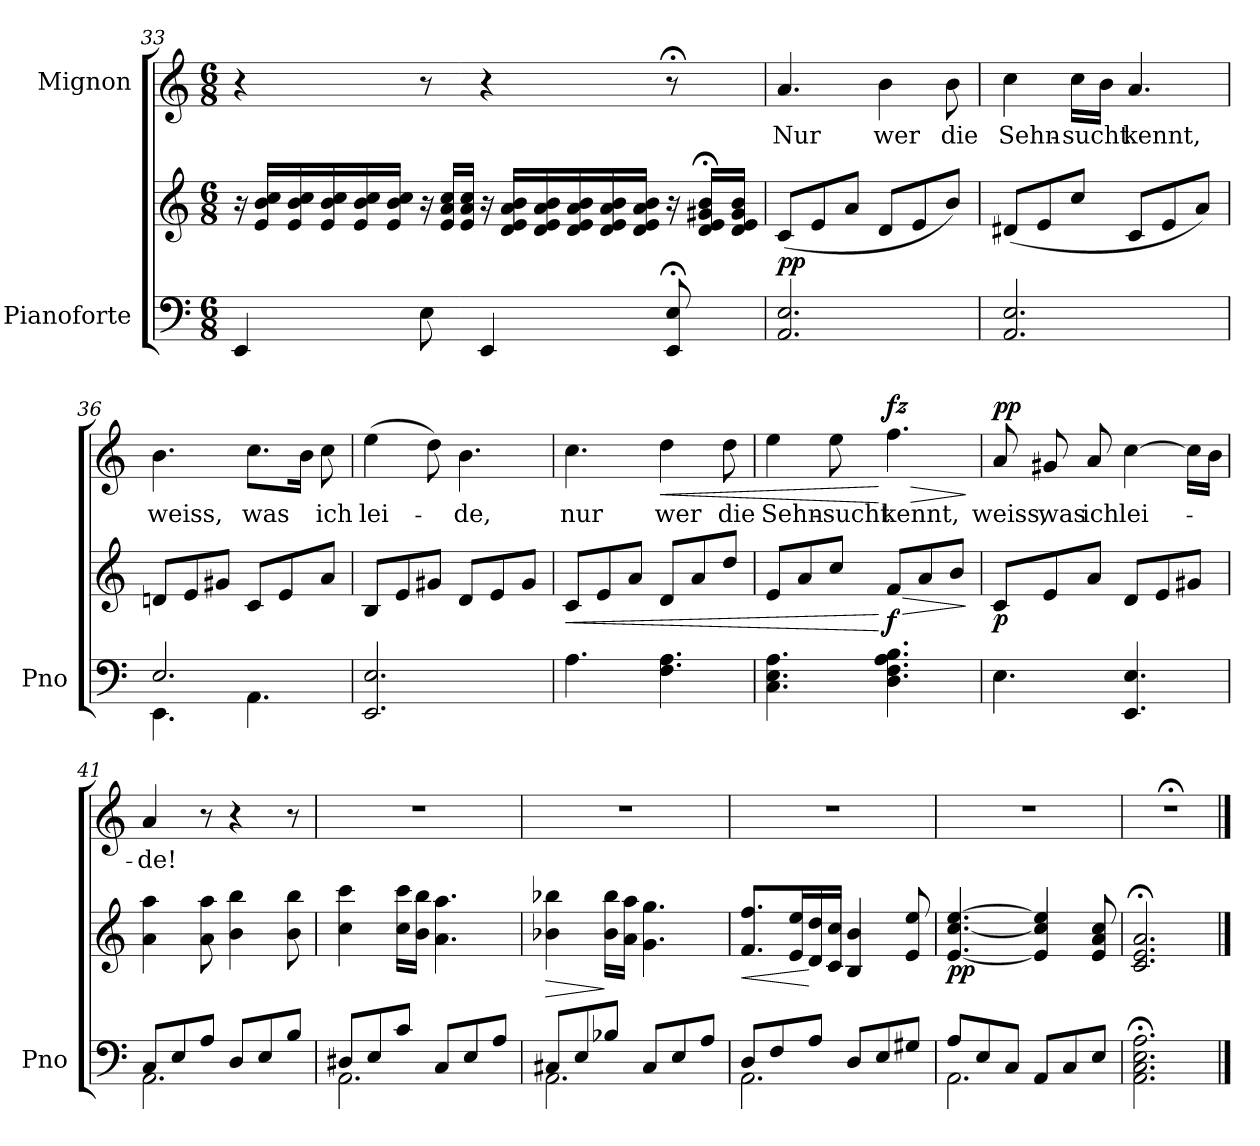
**kern	**kern	**dynam	**kern	**text	**dynam
*part2	*part2	*part2	*part1	*part1	*part1
*staff3	*staff2	*staff2/3	*staff1	*staff1	*staff1
*I"Pianoforte	*	*	*I"Mignon	*	*
*I'Pno	*	*	*	*	*
*clefF4	*clefG2	*	*clefG2	*	*
*k[]	*k[]	*	*k[]	*	*
*M6/8	*M6/8	*	*M6/8	*	*
*	*Xtuplet	*	*	*	*
=33	=33	=33	=33	=33	=33
4EE/	24r	.	4r	.	.
.	24e/ 24b/ 24cc/LL	.	.	.	.
.	24e/ 24b/ 24cc/	.	.	.	.
.	24e/ 24b/ 24cc/	.	.	.	.
.	24e/ 24b/ 24cc/	.	.	.	.
.	24e/ 24b/ 24cc/JJ	.	.	.	.
8E\	24r	.	8r	.	.
.	24e/ 24a/ 24cc/LL	.	.	.	.
.	24e/ 24a/ 24cc/JJ	.	.	.	.
4EE/	24r	.	4r	.	.
.	24d/ 24e/ 24a/ 24b/LL	.	.	.	.
.	24d/ 24e/ 24a/ 24b/	.	.	.	.
.	24d/ 24e/ 24a/ 24b/	.	.	.	.
.	24d/ 24e/ 24a/ 24b/	.	.	.	.
.	24d/ 24e/ 24a/ 24b/JJ	.	.	.	.
8EE/;< 8E/;<	24r	.	8r;<	.	.
.	24d/;< 24e/;< 24g#X/;< 24b/;<LL	.	.	.	.
.	24d/ 24e/ 24g#/ 24b/JJ	.	.	.	.
=34	=34	=34	=34	=34	=34
!	!	!LO:DY:a=2	!	!LO:LY:b	!
2.AA/ 2.E/	(8c/L	pp	4.a/	Nur	.
.	8e/	.	.	.	.
.	8a/J	.	.	.	.
!	!	!	!	!LO:LY:b	!
.	8d/L	.	4b\	wer	.
.	8e/	.	.	.	.
!	!	!	!	!LO:LY:b	!
.	8b/J)	.	8b\	die	.
!!LO:LB:g=z
=35	=35	=35	=35	=35	=35
!	!	!	!	!LO:LY:b	!
2.AA/ 2.E/	(8d#X/L	.	4cc\	Sehn-	.
.	8e/	.	.	.	.
!	!	!	!	!LO:LY:b	!
.	8cc/J	.	16cc\LL	-sucht	.
.	.	.	16b\JJ	.	.
!	!	!	!	!LO:LY:b	!
.	8c/L	.	4.a/	kennt,	.
.	8e/	.	.	.	.
.	8a/J)	.	.	.	.
=36	=36	=36	=36	=36	=36
*^	*	*	*	*	*
!	!	!	!	!	!LO:LY:b	!
2.E/	4.EE\	8dn/L	.	4.b\	weiss,	.
.	.	8e/	.	.	.	.
.	.	8g#X/J	.	.	.	.
!	!	!	!	!	!LO:LY:b	!
.	4.AA\	8c/L	.	8.cc\L	was	.
.	.	8e/	.	.	.	.
.	.	.	.	16b\Jk	.	.
!	!	!	!	!	!LO:LY:b	!
.	.	8a/J	.	8cc\	ich	.
*v	*v	*	*	*	*	*
=37	=37	=37	=37	=37	=37
!	!	!	!	!LO:LY:b	!
2.EE/ 2.E/	8B/L	.	(4ee\	lei-	.
.	8e/	.	.	.	.
.	8g#X/J	.	8dd\)	.	.
!	!	!	!	!LO:LY:b	!
.	8d/L	.	4.b\	-de,	.
.	8e/	.	.	.	.
.	8g#/J	.	.	.	.
=38	=38	=38	=38	=38	=38
!	!	!LO:HP:b	!	!LO:LY:b	!
4.A\	8c/L	<	4.cc\	nur	.
.	8e/	.	.	.	.
.	8a/J	.	.	.	.
!	!	!	!	!LO:LY:b	!LO:HP:b
4.F\ 4.A\	8d/L	.	4dd\	wer	<
.	8a/	.	.	.	.
!	!	!	!	!LO:LY:b	!
.	8dd/J	.	8dd\	die	.
=39	=39	=39	=39	=39	=39
!	!	!	!	!LO:LY:b	!
4.C\ 4.E\ 4.A\	8e/L	.	4ee\	Sehn-	.
.	8a/	.	.	.	.
!	!	!	!	!LO:LY:b	!
.	8cc/J	.	8ee\	-sucht	.
!	!	!LO:HP:n=1:b	!	!LO:LY:b	!LO:HP:n=1:b
!	!	!LO:DY:n=1:b	!	!	!LO:DY:n=1:a
4.D\ 4.F\ 4.A\ 4.B\	8f/L	[ > f	4.ff\	kennt,	[ > fz
.	8a/	.	.	.	.
.	8b/J	.	.	.	.
.	.	]	.	.	]
=40	=40	=40	=40	=40	=40
!	!	!LO:DY:b	!	!LO:LY:b	!LO:DY:a
4.E\	8c/L	p	8a/	weiss,	pp
!	!	!	!	!LO:LY:b	!
.	8e/	.	8g#X/	was	.
!	!	!	!	!LO:LY:b	!
.	8a/J	.	8a/	ich	.
!	!	!	!	!LO:LY:b	!
4.EE/ 4.E/	8d/L	.	[4cc\	lei-	.
.	8e/	.	.	.	.
.	8g#X/J	.	16cc\LL]	.	.
.	.	.	16b\JJ	.	.
!!LO:LB:g=z
=41	=41	=41	=41	=41	=41
*^	*	*	*	*	*
!	!	!	!	!	!LO:LY:b	!
8C/L	2.AA\	4a\ 4aa\	.	4a/	-de!	.
8E/	.	.	.	.	.	.
8A/J	.	8a\ 8aa\	.	8r	.	.
8D/L	.	4b\ 4bb\	.	4r	.	.
8E/	.	.	.	.	.	.
8B/J	.	8b\ 8bb\	.	8r	.	.
=42	=42	=42	=42	=42	=42	=42
8D#X/L	2.AA\	4cc\ 4ccc\	.	2.r	.	.
8E/	.	.	.	.	.	.
8c/J	.	16cc\ 16ccc\LL	.	.	.	.
.	.	16b\ 16bb\JJ	.	.	.	.
8C/L	.	4.a\ 4.aa\	.	.	.	.
8E/	.	.	.	.	.	.
8A/J	.	.	.	.	.	.
=43	=43	=43	=43	=43	=43	=43
!	!	!	!LO:HP:b	!	!	!
8C#X/L	2.AA\	4b-X\ 4bb-X\	>	2.r	.	.
8E/	.	.	.	.	.	.
8B-X/J	.	16b-\ 16bb-\LL	]	.	.	.
.	.	16a\ 16aa\JJ	.	.	.	.
8C#/L	.	4.g\ 4.gg\	.	.	.	.
8E/	.	.	.	.	.	.
8A/J	.	.	.	.	.	.
=44	=44	=44	=44	=44	=44	=44
!	!	!	!LO:HP:b	!	!	!
8D/L	2.AA\	8.f/ 8.ff/L	<	2.r	.	.
8F/	.	.	.	.	.	.
.	.	16e/ 16ee/L	.	.	.	.
8A/J	.	16d/ 16dd/	[	.	.	.
.	.	16c/ 16cc/JJ	.	.	.	.
8D/L	.	4B/ 4b/	.	.	.	.
8E/	.	.	.	.	.	.
8G#X/J	.	8e/ 8ee/	.	.	.	.
=45	=45	=45	=45	=45	=45	=45
!	!	!	!LO:DY:b	!	!	!
8A/L	2.AA\	[4.e/ [4.cc/ [4.ee/	pp	2.r	.	.
8E/	.	.	.	.	.	.
8C/J	.	.	.	.	.	.
8AA/L	.	4e/] 4cc/] 4ee/]	.	.	.	.
8C/	.	.	.	.	.	.
8E/J	.	8e/ 8a/ 8cc/	.	.	.	.
*v	*v	*	*	*	*	*
=46	=46	=46	=46	=46	=46
2.AA\;< 2.C\;< 2.E\;< 2.A\;<	2.c/;< 2.e/;< 2.a/;<	.	2.r;<	.	.
==	==	==	==	==	==
*-	*-	*-	*-	*-	*-
